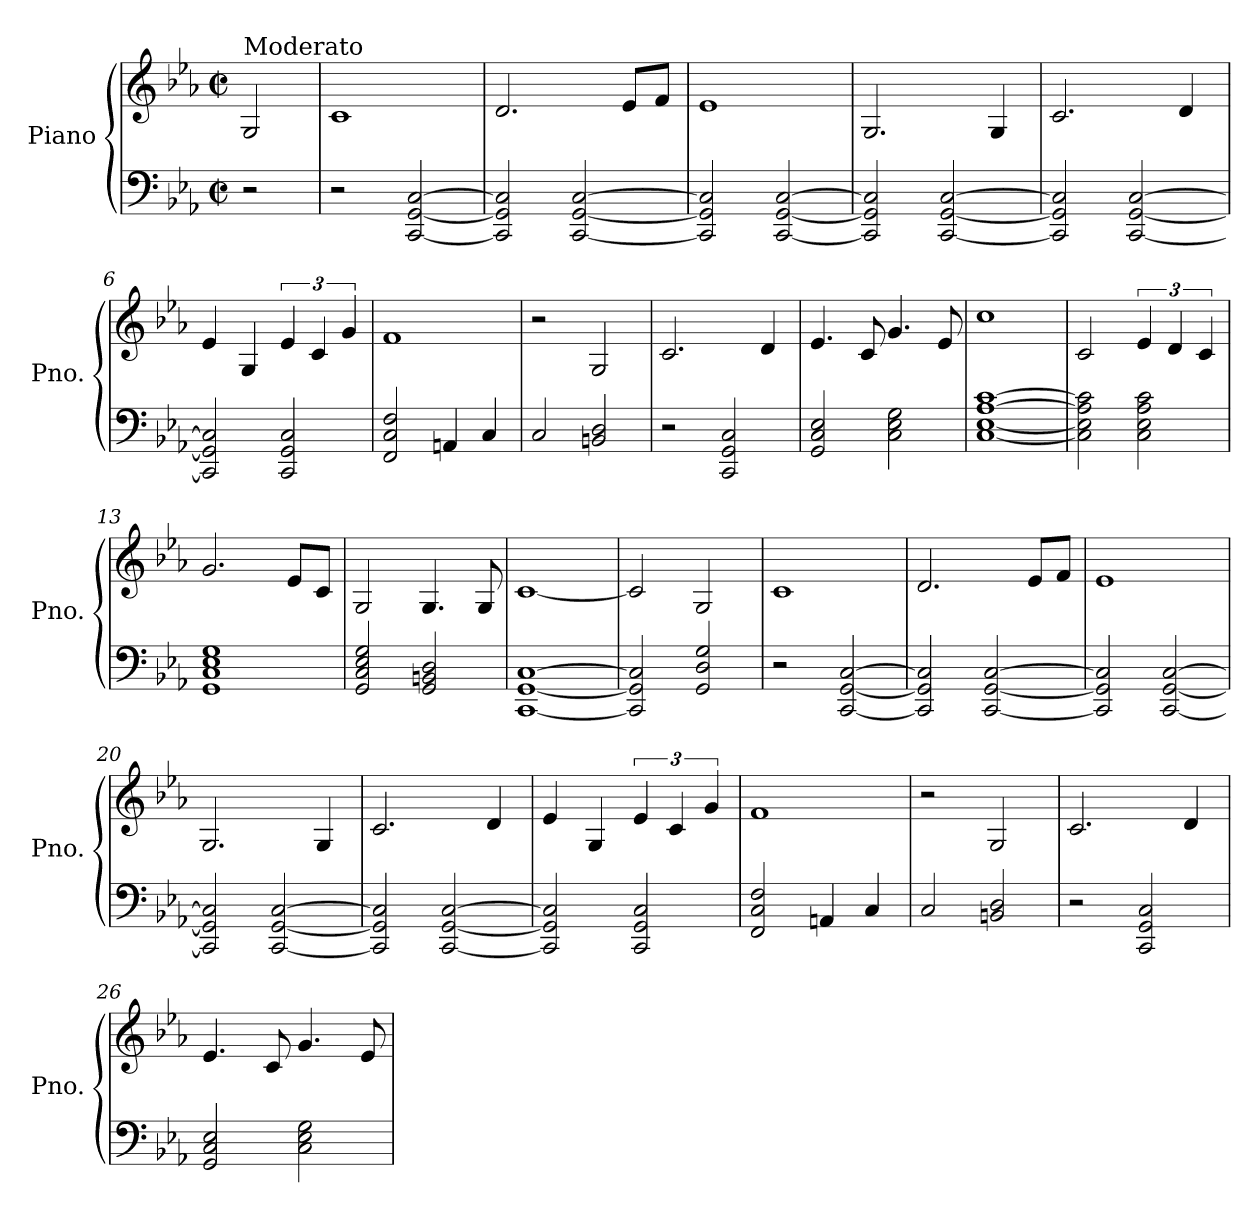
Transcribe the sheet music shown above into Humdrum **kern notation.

**kern	**kern
*part1	*part1
*staff2	*staff1
*I"Piano	*
*I'Pno.	*
*clefF4	*clefG2
*k[b-e-a-]	*k[b-e-a-]
*M2/2	*M2/2
*met(c|)	*met(c|)
*MM120	*MM120
=	=
!	!LO:TX:a:t=Moderato
2r	2G/
=1	=1
2r	1c
[2CC/ [2GG/ [2C/	.
=2	=2
2CC/] 2GG/] 2C/]	2.d/
[2CC/ [2GG/ [2C/	.
.	8e-/L
.	8f/J
=3	=3
2CC/] 2GG/] 2C/]	1e-
[2CC/ [2GG/ [2C/	.
=4	=4
2CC/] 2GG/] 2C/]	2.G/
[2CC/ [2GG/ [2C/	.
.	4G/
=5	=5
2CC/] 2GG/] 2C/]	2.c/
[2CC/ [2GG/ [2C/	.
.	4d/
=6	=6
2CC/] 2GG/] 2C/]	4e-/
.	4G/
2CC/ 2GG/ 2C/	6e-/
.	6c/
.	6g/
=7	=7
2FF/ 2C/ 2F/	1f
4AAn/	.
4C/	.
=8	=8
2C/	2r
2BBn/ 2D/	2G/
=9	=9
2r	2.c/
2CC/ 2GG/ 2C/	.
.	4d/
!!LO:LB:g=z
=10	=10
2GG/ 2C/ 2E-/	4.e-/
.	8c/
2C\ 2E-\ 2G\	4.g/
.	8e-/
=11	=11
[1C [1E- [1A- [1c	1cc
=12	=12
2C\] 2E-\] 2A-\] 2c\]	2c/
2C\ 2E-\ 2A-\ 2c\	6e-/
.	6d/
.	6c/
=13	=13
1GG 1C 1E- 1G	2.g/
.	8e-/L
.	8c/J
=14	=14
2GG/ 2C/ 2E-/ 2G/	2G/
2GG/ 2BBn/ 2D/	4.G/
.	8G/
=15	=15
[1CC [1GG [1C	[1c
=16	=16
2CC/] 2GG/] 2C/]	2c/]
2GG/ 2D/ 2G/	2G/
=17	=17
2r	1c
[2CC/ [2GG/ [2C/	.
=18	=18
2CC/] 2GG/] 2C/]	2.d/
[2CC/ [2GG/ [2C/	.
.	8e-/L
.	8f/J
=19	=19
2CC/] 2GG/] 2C/]	1e-
[2CC/ [2GG/ [2C/	.
!!LO:LB:g=z
=20	=20
2CC/] 2GG/] 2C/]	2.G/
[2CC/ [2GG/ [2C/	.
.	4G/
=21	=21
2CC/] 2GG/] 2C/]	2.c/
[2CC/ [2GG/ [2C/	.
.	4d/
=22	=22
2CC/] 2GG/] 2C/]	4e-/
.	4G/
2CC/ 2GG/ 2C/	6e-/
.	6c/
.	6g/
=23	=23
2FF/ 2C/ 2F/	1f
4AAn/	.
4C/	.
=24	=24
2C/	2r
2BBn/ 2D/	2G/
=25	=25
2r	2.c/
2CC/ 2GG/ 2C/	.
.	4d/
=26	=26
2GG/ 2C/ 2E-/	4.e-/
.	8c/
2C\ 2E-\ 2G\	4.g/
.	8e-/
=	=
*-	*-
